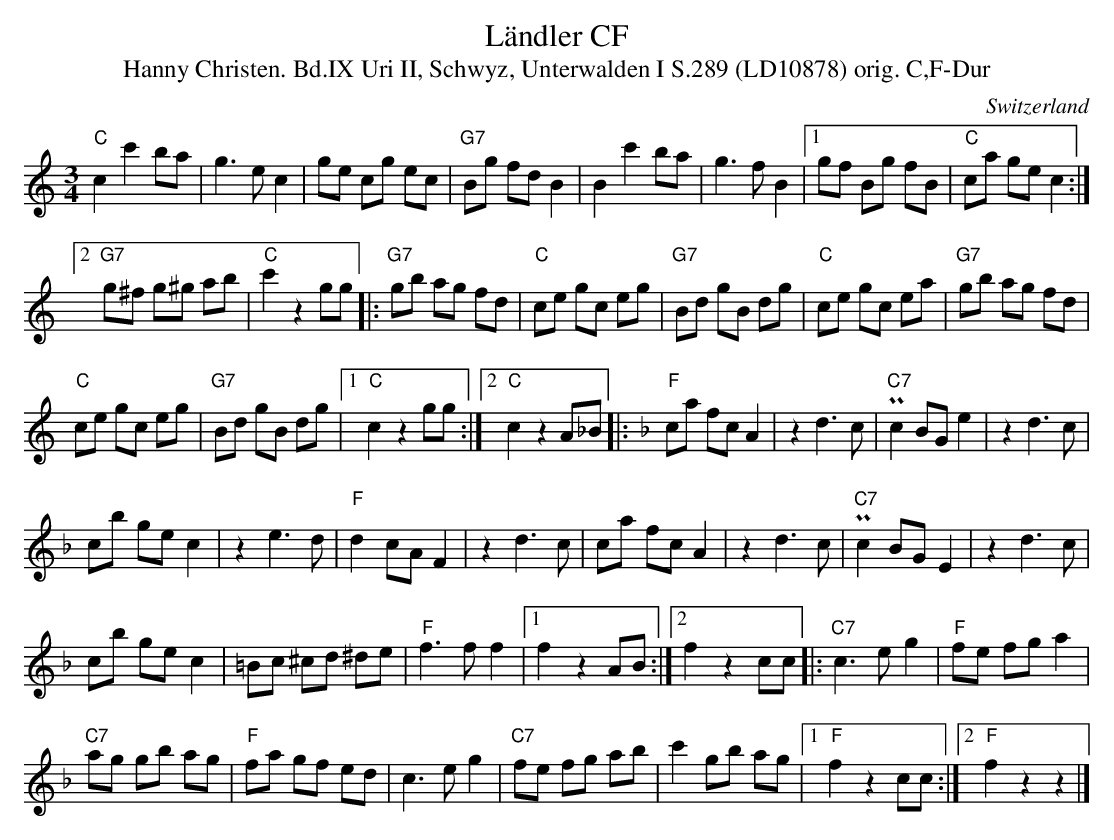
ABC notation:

X:1
T:L\"andler CF
T:Hanny Christen. Bd.IX Uri II, Schwyz, Unterwalden I S.289 (LD10878) orig. C,F-Dur
M:3/4
L:1/8
O:Switzerland
K:C major
"C"c2 c'2 ba | g3 e c2 | ge cg ec | "G7"Bg fd B2 | B2 c'2 ba | g3 f B2 |1 gf Bg fB | "C"ca ge c2 :|2
"G7"g^f g^g ab | "C"c'2 z2 gg |: "G7"gb ag fd | "C"ce gc eg | "G7"Bd gB dg | "C"ce gc ea | "G7"gb ag fd |
"C"ce gc eg | "G7"Bd gB dg |1 "C"c2 z2 gg :|2 "C"c2 z2 A_B |: [K:F] "F"ca fc A2 | z2 d3 c | P"C7"c2 BG e2 | z2 d3 c |
cb ge c2 | z2 e3 d | "F"d2 cA F2 | z2 d3 c | ca fc A2 | z2 d3 c | P"C7"c2 BG E2 | z2 d3 c |
cb ge c2 | =Bc ^cd ^de | "F"f3 f f2 |1 f2 z2 AB :|2 f2 z2 cc |: "C7"c3 e g2 | "F"fe fg  a2 |
"C7"ag gb ag | "F"fa gf ed | c3 e g2 | "C7"fe fg ab | c'2 gb ag |1 "F"f2 z2 cc :|2 "F"f2 z2z2 |]
